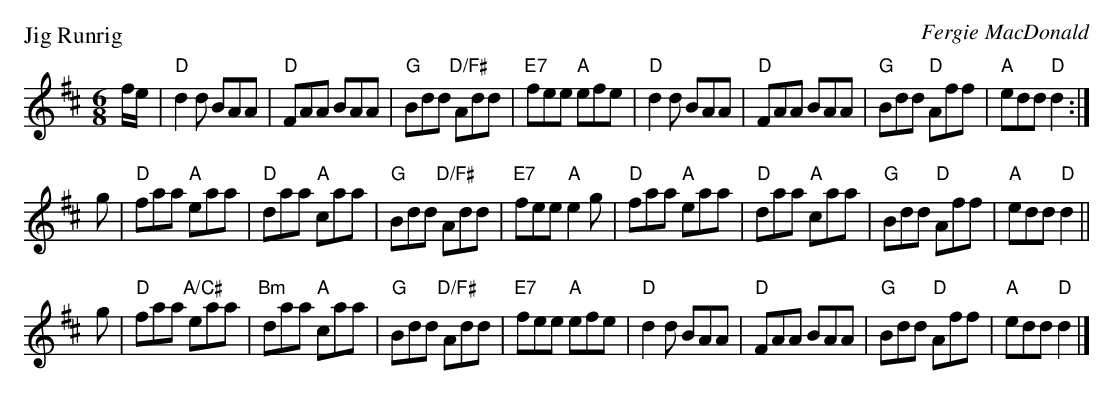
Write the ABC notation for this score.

X:1
P: Jig Runrig
C:Fergie MacDonald
M:6/8
L:1/8
K:D
f/e/ \
| "D"d2d       BAA | "D"FAA    BAA | "G"Bdd "D/F#"Add |"E7"fee "A"efe \
| "D"d2d       BAA | "D"FAA    BAA | "G"Bdd "D"   Aff | "A"edd "D"d2 :|
g \
| "D"faa    "A"eaa | "D"daa "A"caa | "G"Bdd "D/F#"Add |"E7"fee "A"e2g \
| "D"faa    "A"eaa | "D"daa "A"caa | "G"Bdd "D"   Aff | "A"edd "D"d2 ||
g \
| "D"faa "A/C#"eaa |"Bm"daa "A"caa | "G"Bdd "D/F#"Add |"E7"fee "A"efe \
| "D"d2d       BAA | "D"FAA    BAA | "G"Bdd "D"   Aff | "A"edd "D"d2 |]
